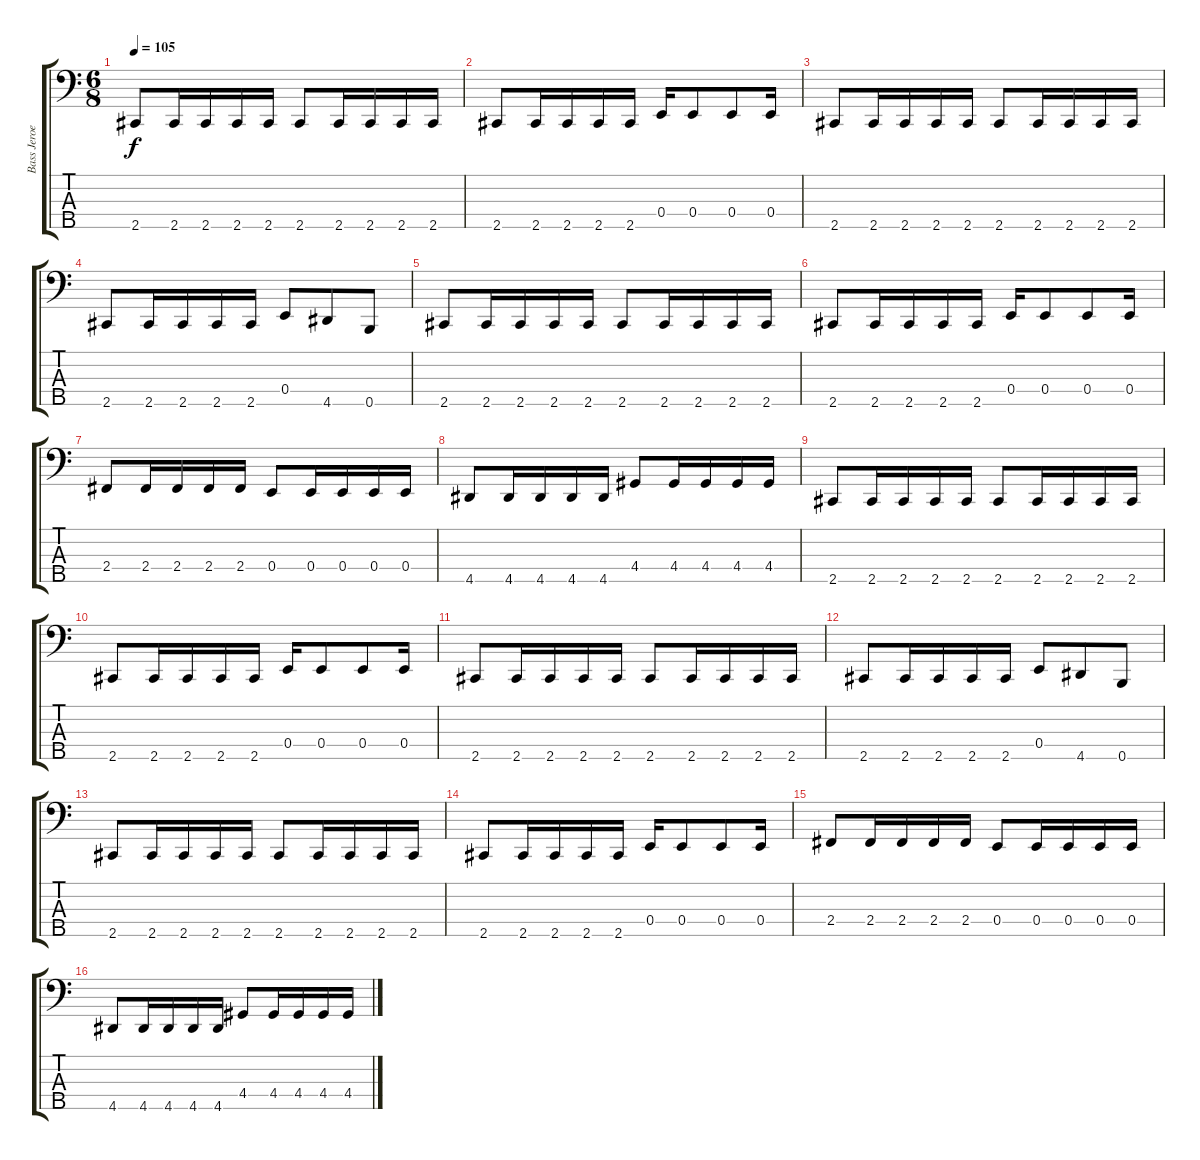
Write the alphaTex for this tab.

\track ("Bass Jeroen van Veen" "Bass Jeroe") {instrument electricbassfinger}
\staff {score tabs}
\tuning (G2 D2 A1 E1 B0) {hide}
\ts (6 8)
\tempo 105
\clef f4
\ks c
2.5.8{dy f} 2.5.16 2.5.16 2.5.16 2.5.16 2.5.8 2.5.16 2.5.16 2.5.16 2.5.16 |
2.5.8 2.5.16 2.5.16 2.5.16 2.5.16 0.4.16 0.4.8 0.4.8 0.4.16 |
2.5.8 2.5.16 2.5.16 2.5.16 2.5.16 2.5.8 2.5.16 2.5.16 2.5.16 2.5.16 |
2.5.8 2.5.16 2.5.16 2.5.16 2.5.16 0.4.8 4.5.8 0.5.8 |
2.5.8 2.5.16 2.5.16 2.5.16 2.5.16 2.5.8 2.5.16 2.5.16 2.5.16 2.5.16 |
2.5.8 2.5.16 2.5.16 2.5.16 2.5.16 0.4.16 0.4.8 0.4.8 0.4.16 |
2.4.8 2.4.16 2.4.16 2.4.16 2.4.16 0.4.8 0.4.16 0.4.16 0.4.16 0.4.16 |
4.5.8 4.5.16 4.5.16 4.5.16 4.5.16 4.4.8 4.4.16 4.4.16 4.4.16 4.4.16 |
2.5.8 2.5.16 2.5.16 2.5.16 2.5.16 2.5.8 2.5.16 2.5.16 2.5.16 2.5.16 |
2.5.8 2.5.16 2.5.16 2.5.16 2.5.16 0.4.16 0.4.8 0.4.8 0.4.16 |
2.5.8 2.5.16 2.5.16 2.5.16 2.5.16 2.5.8 2.5.16 2.5.16 2.5.16 2.5.16 |
2.5.8 2.5.16 2.5.16 2.5.16 2.5.16 0.4.8 4.5.8 0.5.8 |
2.5.8 2.5.16 2.5.16 2.5.16 2.5.16 2.5.8 2.5.16 2.5.16 2.5.16 2.5.16 |
2.5.8 2.5.16 2.5.16 2.5.16 2.5.16 0.4.16 0.4.8 0.4.8 0.4.16 |
2.4.8 2.4.16 2.4.16 2.4.16 2.4.16 0.4.8 0.4.16 0.4.16 0.4.16 0.4.16 |
4.5.8 4.5.16 4.5.16 4.5.16 4.5.16 4.4.8 4.4.16 4.4.16 4.4.16 4.4.16
